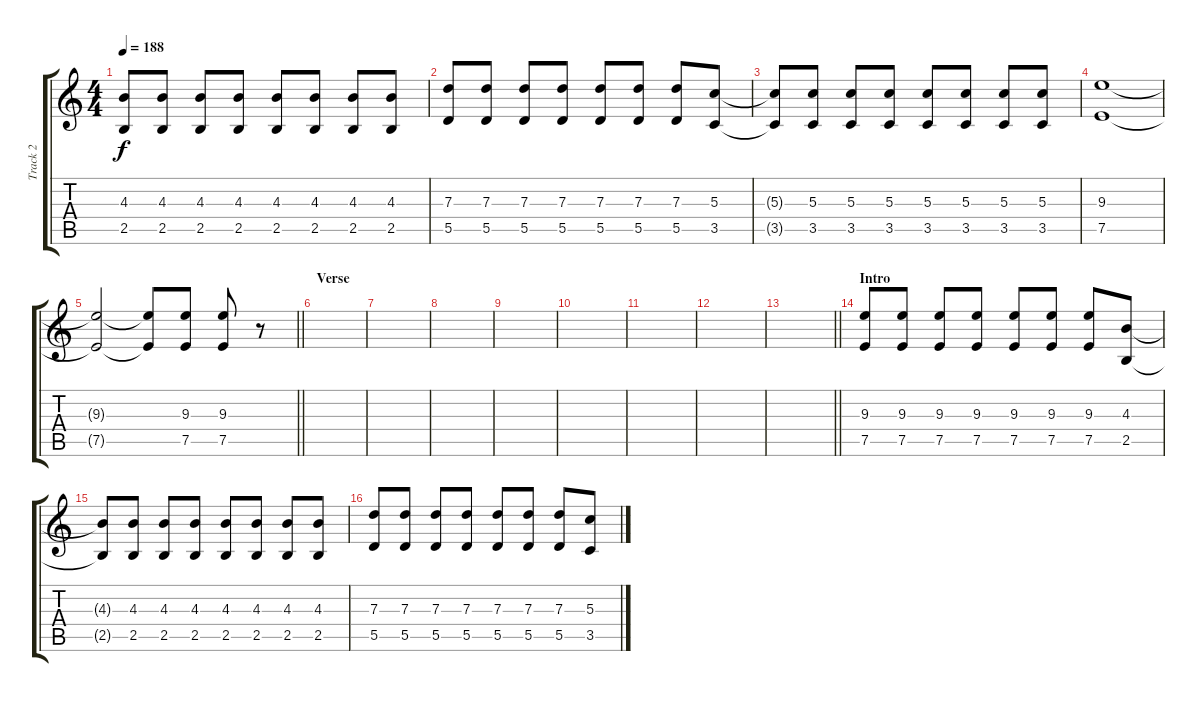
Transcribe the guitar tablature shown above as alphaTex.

\track ("Track 2" "Track 2") {instrument overdrivenguitar}
\staff {score tabs}
\tuning (E4 B3 G3 D3 A2 D2) {hide}
\ts (4 4)
\tempo 188
\clef g2
\ks c
(4.3{t} 2.5{t}).8{dy f} (4.3 2.5).8 (4.3 2.5).8 (4.3 2.5).8 (4.3 2.5).8 (4.3 2.5).8 (4.3 2.5).8 (4.3 2.5).8 |
(7.3 5.5).8 (7.3 5.5).8 (7.3 5.5).8 (7.3 5.5).8 (7.3 5.5).8 (7.3 5.5).8 (7.3 5.5).8 (5.3 3.5).8 |
(5.3{t} 3.5{t}).8 (5.3 3.5).8 (5.3 3.5).8 (5.3 3.5).8 (5.3 3.5).8 (5.3 3.5).8 (5.3 3.5).8 (5.3 3.5).8 |
(9.3 7.5).1 |
\barLineRight lightlight
(9.3{t} 7.5{t}).2 (9.3{t} 7.5{t}).8 (9.3 7.5).8 (9.3 7.5).8 r.8 |
\section ("" "Verse")
|
|
|
|
|
|
|
\barLineRight lightlight
|
\section ("" "Intro")
(9.3 7.5).8 (9.3 7.5).8 (9.3 7.5).8 (9.3 7.5).8 (9.3 7.5).8 (9.3 7.5).8 (9.3 7.5).8 (4.3 2.5).8 |
(4.3{t} 2.5{t}).8 (4.3 2.5).8 (4.3 2.5).8 (4.3 2.5).8 (4.3 2.5).8 (4.3 2.5).8 (4.3 2.5).8 (4.3 2.5).8 |
(7.3 5.5).8 (7.3 5.5).8 (7.3 5.5).8 (7.3 5.5).8 (7.3 5.5).8 (7.3 5.5).8 (7.3 5.5).8 (5.3 3.5).8
